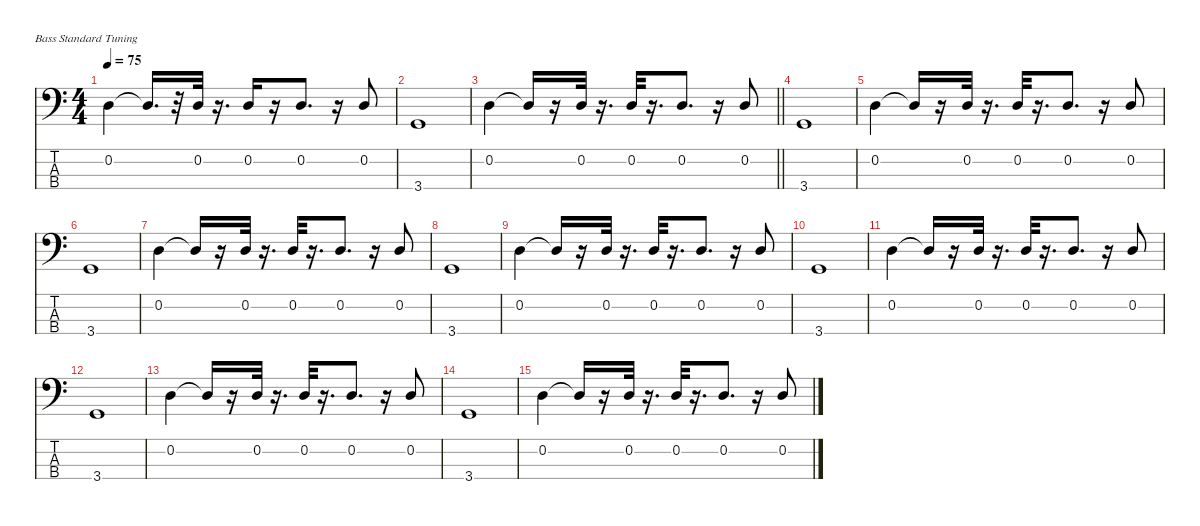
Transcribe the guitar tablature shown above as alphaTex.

\defaultSystemsLayout 4
\hideDynamics
\bracketExtendMode nobrackets
\singleTrackTrackNamePolicy hidden
\multiTrackTrackNamePolicy hidden
\otherSystemsTrackNameOrientation horizontal
\track ("John Paul Jones (Baixo)" "el.bs.") {instrument electricbassfinger}
\staff {score tabs}
\tuning (G2 D2 A1 E1)
\ts (4 4)
\tempo 75
\clef f4
\ks c
0.2.4{dy f beam Down} 0.2{t}.16{d beam Up} r.32{beam Up} 0.2.32{dy mf beam Up} r.16{d beam Up} 0.2.16{dy f beam Up} r.16{beam Up} 0.2.8{d dy ff beam Up} r.16{beam Up} 0.2.8{beam Up} |
3.4.1{dy f beam Up} |
\barLineRight lightlight
0.2.4{beam Down} 0.2{t}.16{beam Up} r.16{beam Up} 0.2.32{dy mp beam Up} r.16{d beam Up} 0.2.32{dy f beam Up} r.16{d beam Up} 0.2.8{d dy ff beam Up} r.16{beam Up} 0.2.8{dy f beam Up} |
3.4.1{beam Up} |
0.2.4{beam Down} 0.2{t}.16{beam Up} r.16{beam Up} 0.2.32{dy mp beam Up} r.16{d beam Up} 0.2.32{dy f beam Up} r.16{d beam Up} 0.2.8{d dy ff beam Up} r.16{beam Up} 0.2.8{dy f beam Up} |
3.4.1{beam Up} |
0.2.4{beam Down} 0.2{t}.16{beam Up} r.16{beam Up} 0.2.32{dy mp beam Up} r.16{d beam Up} 0.2.32{dy f beam Up} r.16{d beam Up} 0.2.8{d dy ff beam Up} r.16{beam Up} 0.2.8{dy f beam Up} |
3.4.1{beam Up} |
0.2.4{beam Down} 0.2{t}.16{beam Up} r.16{beam Up} 0.2.32{dy mp beam Up} r.16{d beam Up} 0.2.32{dy f beam Up} r.16{d beam Up} 0.2.8{d dy ff beam Up} r.16{beam Up} 0.2.8{dy f beam Up} |
3.4.1{beam Up} |
0.2.4{beam Down} 0.2{t}.16{beam Up} r.16{beam Up} 0.2.32{dy mp beam Up} r.16{d beam Up} 0.2.32{dy f beam Up} r.16{d beam Up} 0.2.8{d dy ff beam Up} r.16{beam Up} 0.2.8{dy f beam Up} |
3.4.1{beam Up} |
0.2.4{beam Down} 0.2{t}.16{beam Up} r.16{beam Up} 0.2.32{dy mp beam Up} r.16{d beam Up} 0.2.32{dy f beam Up} r.16{d beam Up} 0.2.8{d dy ff beam Up} r.16{beam Up} 0.2.8{dy f beam Up} |
3.4.1{beam Up} |
0.2.4{beam Down} 0.2{t}.16{beam Up} r.16{beam Up} 0.2.32{dy mp beam Up} r.16{d beam Up} 0.2.32{dy f beam Up} r.16{d beam Up} 0.2.8{d dy ff beam Up} r.16{beam Up} 0.2.8{dy f beam Up}
